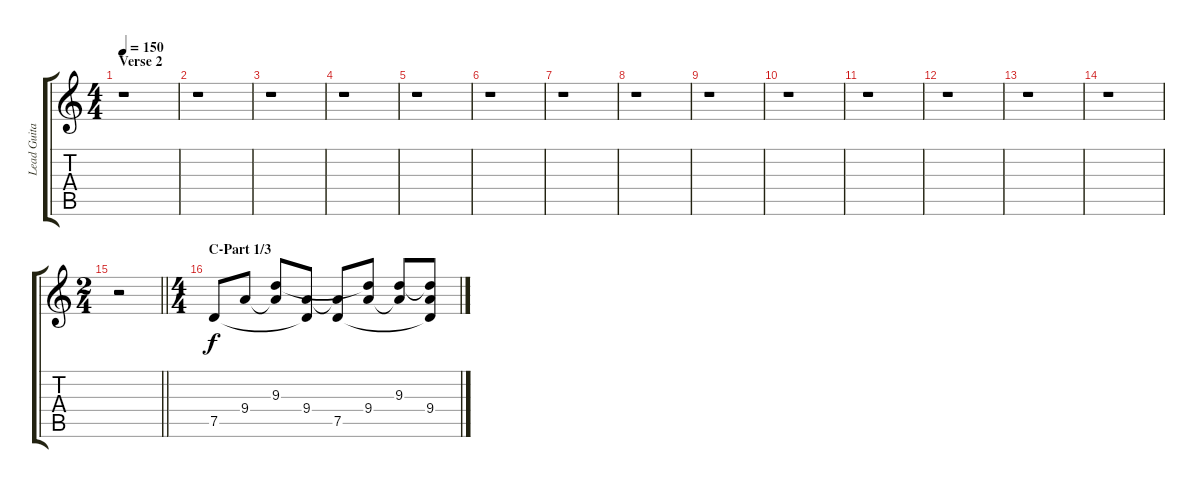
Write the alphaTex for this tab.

\track ("Lead Guitar 1" "Lead Guita") {instrument distortionguitar}
\staff {score tabs}
\tuning (D4 A3 F3 C3 G2 D2) {hide}
\ts (4 4)
\section ("" "Verse 2")
\tempo 150
\clef g2
\ks c
r.1{dy f} |
r.1 |
r.1 |
r.1 |
r.1 |
r.1 |
r.1 |
r.1 |
r.1 |
r.1 |
r.1 |
r.1 |
r.1 |
r.1 |
\ts (2 4)
\barLineRight lightlight
r.2 |
\ts (4 4)
\section ("" "C-Part 1/3")
7.5.8 9.4.8 (9.3 9.4{t}).8 (9.4 7.5{t}).8 (9.4{t} 7.5).8 (9.3{t} 9.4).8 (9.3 9.4{t}).8 (9.3{t} 9.4 7.5{t}).8
